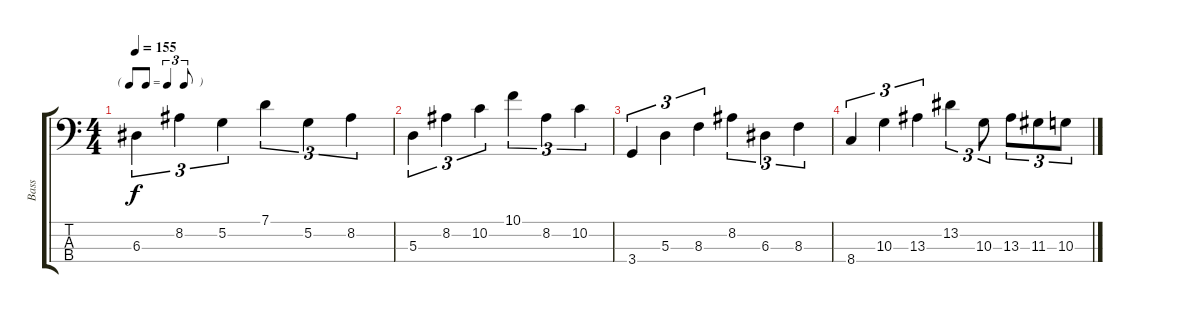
\track ("Bass" "Bass") {instrument electricbassfinger}
\staff {score tabs}
\tuning (G2 D2 A1 E1) {hide}
\ts (4 4)
\tf triplet8th
\tempo 155
\clef f4
\ks c
6.3.4{tu (3 2) dy f} 8.2.4{tu (3 2)} 5.2.4{tu (3 2)} 7.1.4{tu (3 2)} 5.2.4{tu (3 2)} 8.2.4{tu (3 2)} |
5.3.4{tu (3 2)} 8.2.4{tu (3 2)} 10.2.4{tu (3 2)} 10.1.4{tu (3 2)} 8.2.4{tu (3 2)} 10.2.4{tu (3 2)} |
3.4.4{tu (3 2)} 5.3.4{tu (3 2)} 8.3.4{tu (3 2)} 8.2.4{tu (3 2)} 6.3.4{tu (3 2)} 8.3.4{tu (3 2)} |
8.4.4{tu (3 2)} 10.3.4{tu (3 2)} 13.3.4{tu (3 2)} 13.2.4{tu (3 2)} 10.3.8{tu (3 2)} 13.3.8{tu (3 2)} 11.3.8{tu (3 2)} 10.3.8{tu (3 2)}
